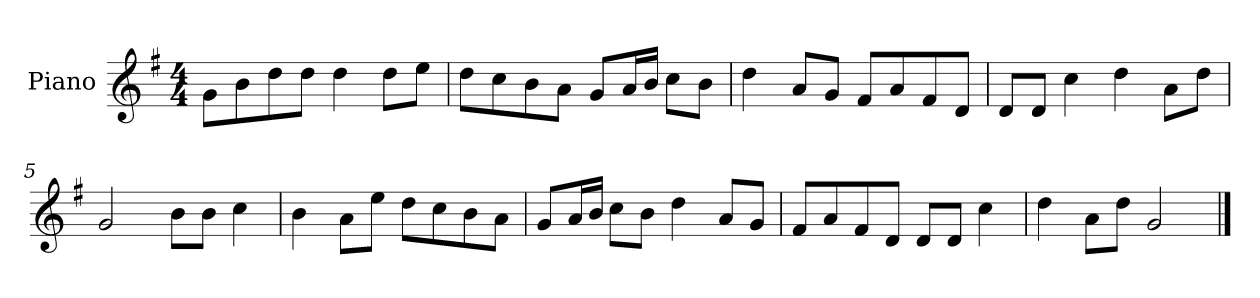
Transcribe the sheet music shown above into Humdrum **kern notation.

**kern
*part1
*staff1
*I"Piano
*I'P-no
*clefG2
*k[f#]
*M4/4
*MM90
=1
8g\L
8b\
8dd\
8dd\J
4dd\
8dd\L
8ee\J
=2
8dd\L
8cc\
8b\
8a\J
8g/L
16a/L
16b/JJ
8cc\L
8b\J
=3
4dd\
8a/L
8g/J
8f#/L
8a/
8f#/
8d/J
=4
8d/L
8d/J
4cc\
4dd\
8a\L
8dd\J
=5
2g/
8b\L
8b\J
4cc\
!!LO:LB:g=z
=6
4b\
8a\L
8ee\J
8dd\L
8cc\
8b\
8a\J
=7
8g/L
16a/L
16b/JJ
8cc\L
8b\J
4dd\
8a/L
8g/J
=8
8f#/L
8a/
8f#/
8d/J
8d/L
8d/J
4cc\
=9
4dd\
8a\L
8dd\J
2g/
==
*-
